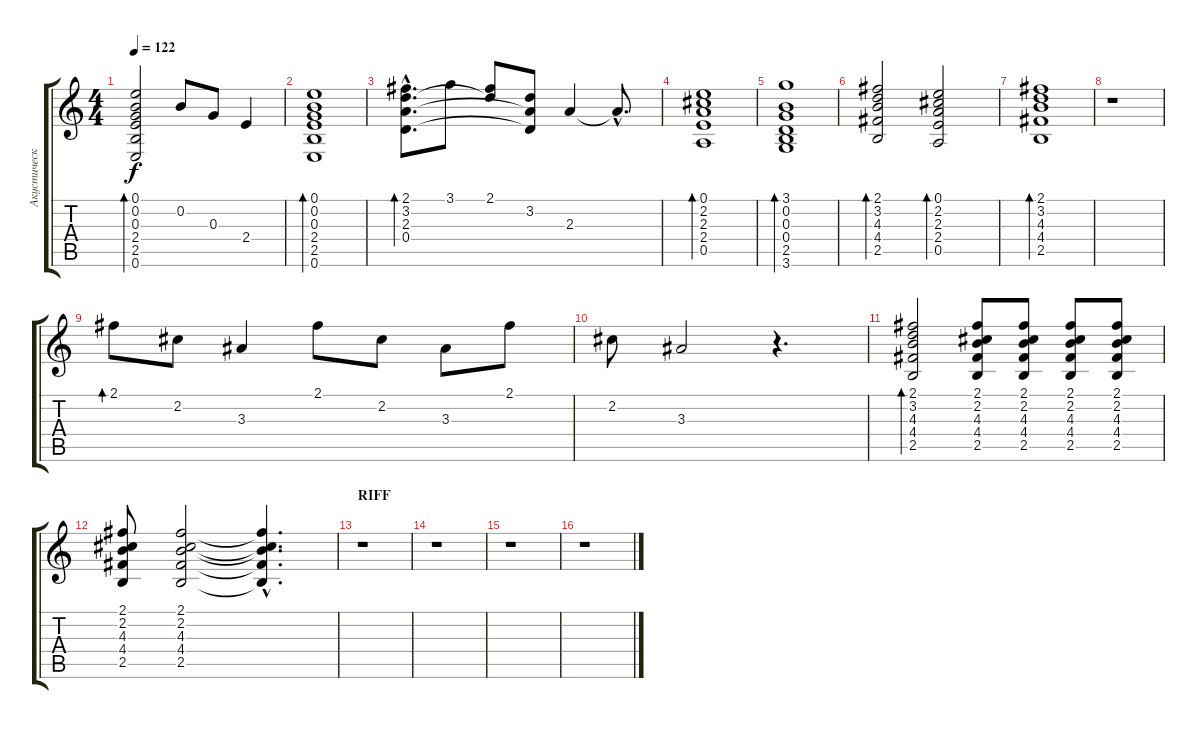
\track ("Акустическая гитара" "Акустическ") {instrument acousticguitarsteel}
\staff {score tabs}
\tuning (E4 B3 G3 D3 A2 E2) {hide}
\ts (4 4)
\tempo 122
\clef g2
\ks c
(0.1 0.2 0.3 2.4 2.5 0.6).2{bd 240 dy f} 0.2.8 0.3.8 2.4.4 |
(0.1 0.2 0.3 2.4 2.5 0.6).1{bd 240} |
(2.1{hac} 3.2{hac} 2.3{hac} 0.4{hac}).8{d bd 240} 3.1.8 (2.1 3.2{t}).8 (3.2 2.3{t} 0.4{t}).8 2.3.4 2.3{hac t}.8{d} |
(0.1 2.2 2.3 2.4 0.5).1{bd 240} |
(3.1 0.2 0.3 0.4 2.5 3.6).1{bd 240} |
(2.1 3.2 4.3 4.4 2.5).2{bd 240} (0.1 2.2 2.3 2.4 0.5).2{bd 240} |
(2.1 3.2 4.3 4.4 2.5).1{bd 240} |
r.1 |
2.1.8{bd 240} 2.2.8 3.3.4 2.1.8 2.2.8 3.3.8 2.1.8 |
2.2.8 3.3.2 r.4{d} |
(2.1 3.2 4.3 4.4 2.5).2{bd 240} (2.1 2.2 4.3 4.4 2.5).8 (2.1 2.2 4.3 4.4 2.5).8 (2.1 2.2 4.3 4.4 2.5).8 (2.1 2.2 4.3 4.4 2.5).8 |
(2.1 2.2 4.3 4.4 2.5).8 (2.1 2.2 4.3 4.4 2.5).2 (2.1{hac t} 2.2{hac t} 4.3{hac t} 4.4{hac t} 2.5{hac t}).4{d} |
\section ("" "RIFF")
r.1 |
r.1 |
r.1 |
r.1
